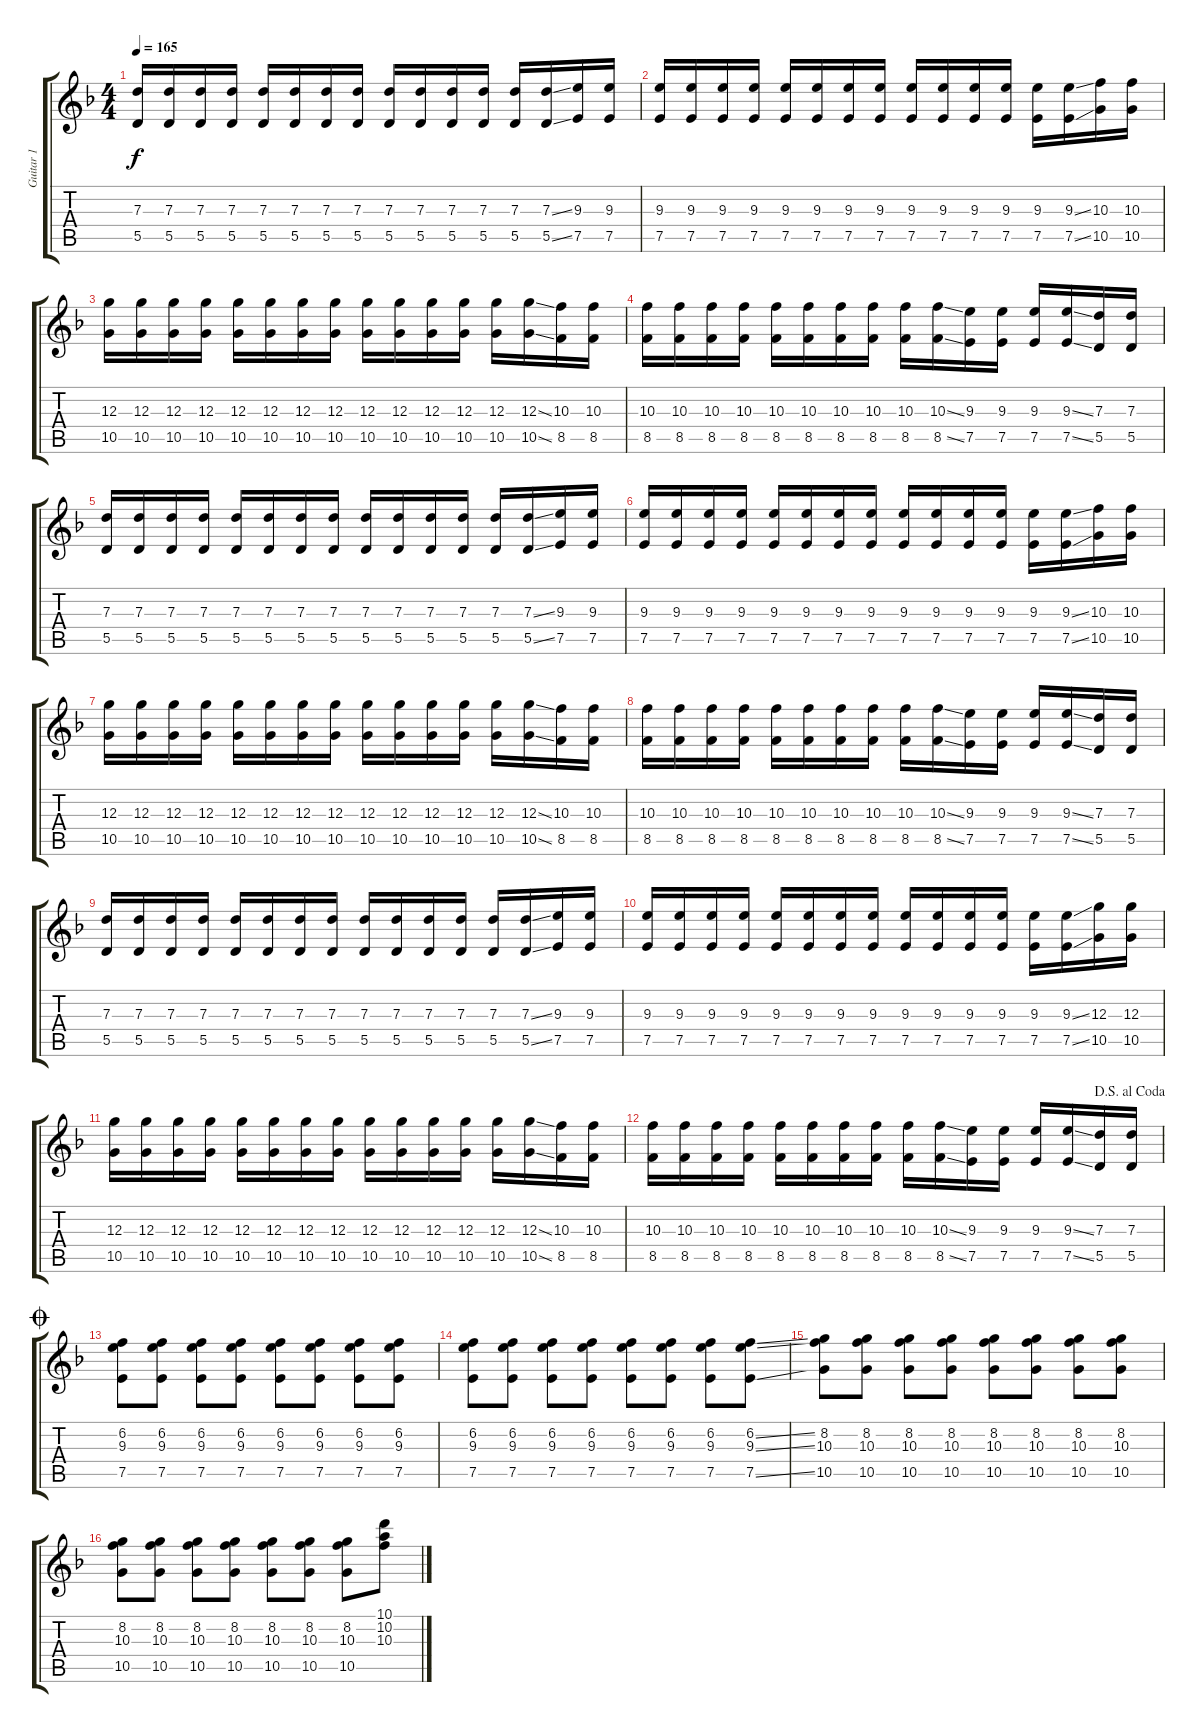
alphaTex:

\track ("Guitar 1" "Guitar 1") {instrument electricguitarjazz}
\staff {score tabs}
\tuning (E4 B3 G3 D3 A2 D2) {hide}
\ts (4 4)
\tempo 165
\clef g2
\ks f
(7.3 5.5).16{dy f} (7.3 5.5).16 (7.3 5.5).16 (7.3 5.5).16 (7.3 5.5).16 (7.3 5.5).16 (7.3 5.5).16 (7.3 5.5).16 (7.3 5.5).16 (7.3 5.5).16 (7.3 5.5).16 (7.3 5.5).16 (7.3 5.5).16 (7.3{ss} 5.5{ss}).16 (9.3 7.5).16 (9.3 7.5).16 |
(9.3 7.5).16 (9.3 7.5).16 (9.3 7.5).16 (9.3 7.5).16 (9.3 7.5).16 (9.3 7.5).16 (9.3 7.5).16 (9.3 7.5).16 (9.3 7.5).16 (9.3 7.5).16 (9.3 7.5).16 (9.3 7.5).16 (9.3 7.5).16 (9.3{ss} 7.5{ss}).16 (10.3 10.5).16 (10.3 10.5).16 |
(12.3 10.5).16 (12.3 10.5).16 (12.3 10.5).16 (12.3 10.5).16 (12.3 10.5).16 (12.3 10.5).16 (12.3 10.5).16 (12.3 10.5).16 (12.3 10.5).16 (12.3 10.5).16 (12.3 10.5).16 (12.3 10.5).16 (12.3 10.5).16 (12.3{ss} 10.5{ss}).16 (10.3 8.5).16 (10.3 8.5).16 |
(10.3 8.5).16 (10.3 8.5).16 (10.3 8.5).16 (10.3 8.5).16 (10.3 8.5).16 (10.3 8.5).16 (10.3 8.5).16 (10.3 8.5).16 (10.3 8.5).16 (10.3{ss} 8.5{ss}).16 (9.3 7.5).16 (9.3 7.5).16 (9.3 7.5).16 (9.3{ss} 7.5{ss}).16 (7.3 5.5).16 (7.3 5.5).16 |
(7.3 5.5).16 (7.3 5.5).16 (7.3 5.5).16 (7.3 5.5).16 (7.3 5.5).16 (7.3 5.5).16 (7.3 5.5).16 (7.3 5.5).16 (7.3 5.5).16 (7.3 5.5).16 (7.3 5.5).16 (7.3 5.5).16 (7.3 5.5).16 (7.3{ss} 5.5{ss}).16 (9.3 7.5).16 (9.3 7.5).16 |
(9.3 7.5).16 (9.3 7.5).16 (9.3 7.5).16 (9.3 7.5).16 (9.3 7.5).16 (9.3 7.5).16 (9.3 7.5).16 (9.3 7.5).16 (9.3 7.5).16 (9.3 7.5).16 (9.3 7.5).16 (9.3 7.5).16 (9.3 7.5).16 (9.3{ss} 7.5{ss}).16 (10.3 10.5).16 (10.3 10.5).16 |
(12.3 10.5).16 (12.3 10.5).16 (12.3 10.5).16 (12.3 10.5).16 (12.3 10.5).16 (12.3 10.5).16 (12.3 10.5).16 (12.3 10.5).16 (12.3 10.5).16 (12.3 10.5).16 (12.3 10.5).16 (12.3 10.5).16 (12.3 10.5).16 (12.3{ss} 10.5{ss}).16 (10.3 8.5).16 (10.3 8.5).16 |
(10.3 8.5).16 (10.3 8.5).16 (10.3 8.5).16 (10.3 8.5).16 (10.3 8.5).16 (10.3 8.5).16 (10.3 8.5).16 (10.3 8.5).16 (10.3 8.5).16 (10.3{ss} 8.5{ss}).16 (9.3 7.5).16 (9.3 7.5).16 (9.3 7.5).16 (9.3{ss} 7.5{ss}).16 (7.3 5.5).16 (7.3 5.5).16 |
(7.3 5.5).16 (7.3 5.5).16 (7.3 5.5).16 (7.3 5.5).16 (7.3 5.5).16 (7.3 5.5).16 (7.3 5.5).16 (7.3 5.5).16 (7.3 5.5).16 (7.3 5.5).16 (7.3 5.5).16 (7.3 5.5).16 (7.3 5.5).16 (7.3{ss} 5.5{ss}).16 (9.3 7.5).16 (9.3 7.5).16 |
(9.3 7.5).16 (9.3 7.5).16 (9.3 7.5).16 (9.3 7.5).16 (9.3 7.5).16 (9.3 7.5).16 (9.3 7.5).16 (9.3 7.5).16 (9.3 7.5).16 (9.3 7.5).16 (9.3 7.5).16 (9.3 7.5).16 (9.3 7.5).16 (9.3{ss} 7.5{ss}).16 (12.3 10.5).16 (12.3 10.5).16 |
(12.3 10.5).16 (12.3 10.5).16 (12.3 10.5).16 (12.3 10.5).16 (12.3 10.5).16 (12.3 10.5).16 (12.3 10.5).16 (12.3 10.5).16 (12.3 10.5).16 (12.3 10.5).16 (12.3 10.5).16 (12.3 10.5).16 (12.3 10.5).16 (12.3{ss} 10.5{ss}).16 (10.3 8.5).16 (10.3 8.5).16 |
\jump dalsegnoalcoda
(10.3 8.5).16 (10.3 8.5).16 (10.3 8.5).16 (10.3 8.5).16 (10.3 8.5).16 (10.3 8.5).16 (10.3 8.5).16 (10.3 8.5).16 (10.3 8.5).16 (10.3{ss} 8.5{ss}).16 (9.3 7.5).16 (9.3 7.5).16 (9.3 7.5).16 (9.3{ss} 7.5{ss}).16 (7.3 5.5).16 (7.3 5.5).16 |
\jump coda
(6.2 9.3 7.5).8 (6.2 9.3 7.5).8 (6.2 9.3 7.5).8 (6.2 9.3 7.5).8 (6.2 9.3 7.5).8 (6.2 9.3 7.5).8 (6.2 9.3 7.5).8 (6.2 9.3 7.5).8 |
(6.2 9.3 7.5).8 (6.2 9.3 7.5).8 (6.2 9.3 7.5).8 (6.2 9.3 7.5).8 (6.2 9.3 7.5).8 (6.2 9.3 7.5).8 (6.2 9.3 7.5).8 (6.2{ss} 9.3{ss} 7.5{ss}).8 |
(8.2 10.3 10.5).8 (8.2 10.3 10.5).8 (8.2 10.3 10.5).8 (8.2 10.3 10.5).8 (8.2 10.3 10.5).8 (8.2 10.3 10.5).8 (8.2 10.3 10.5).8 (8.2 10.3 10.5).8 |
(8.2 10.3 10.5).8 (8.2 10.3 10.5).8 (8.2 10.3 10.5).8 (8.2 10.3 10.5).8 (8.2 10.3 10.5).8 (8.2 10.3 10.5).8 (8.2 10.3 10.5).8 (10.1 10.2 10.3).8
